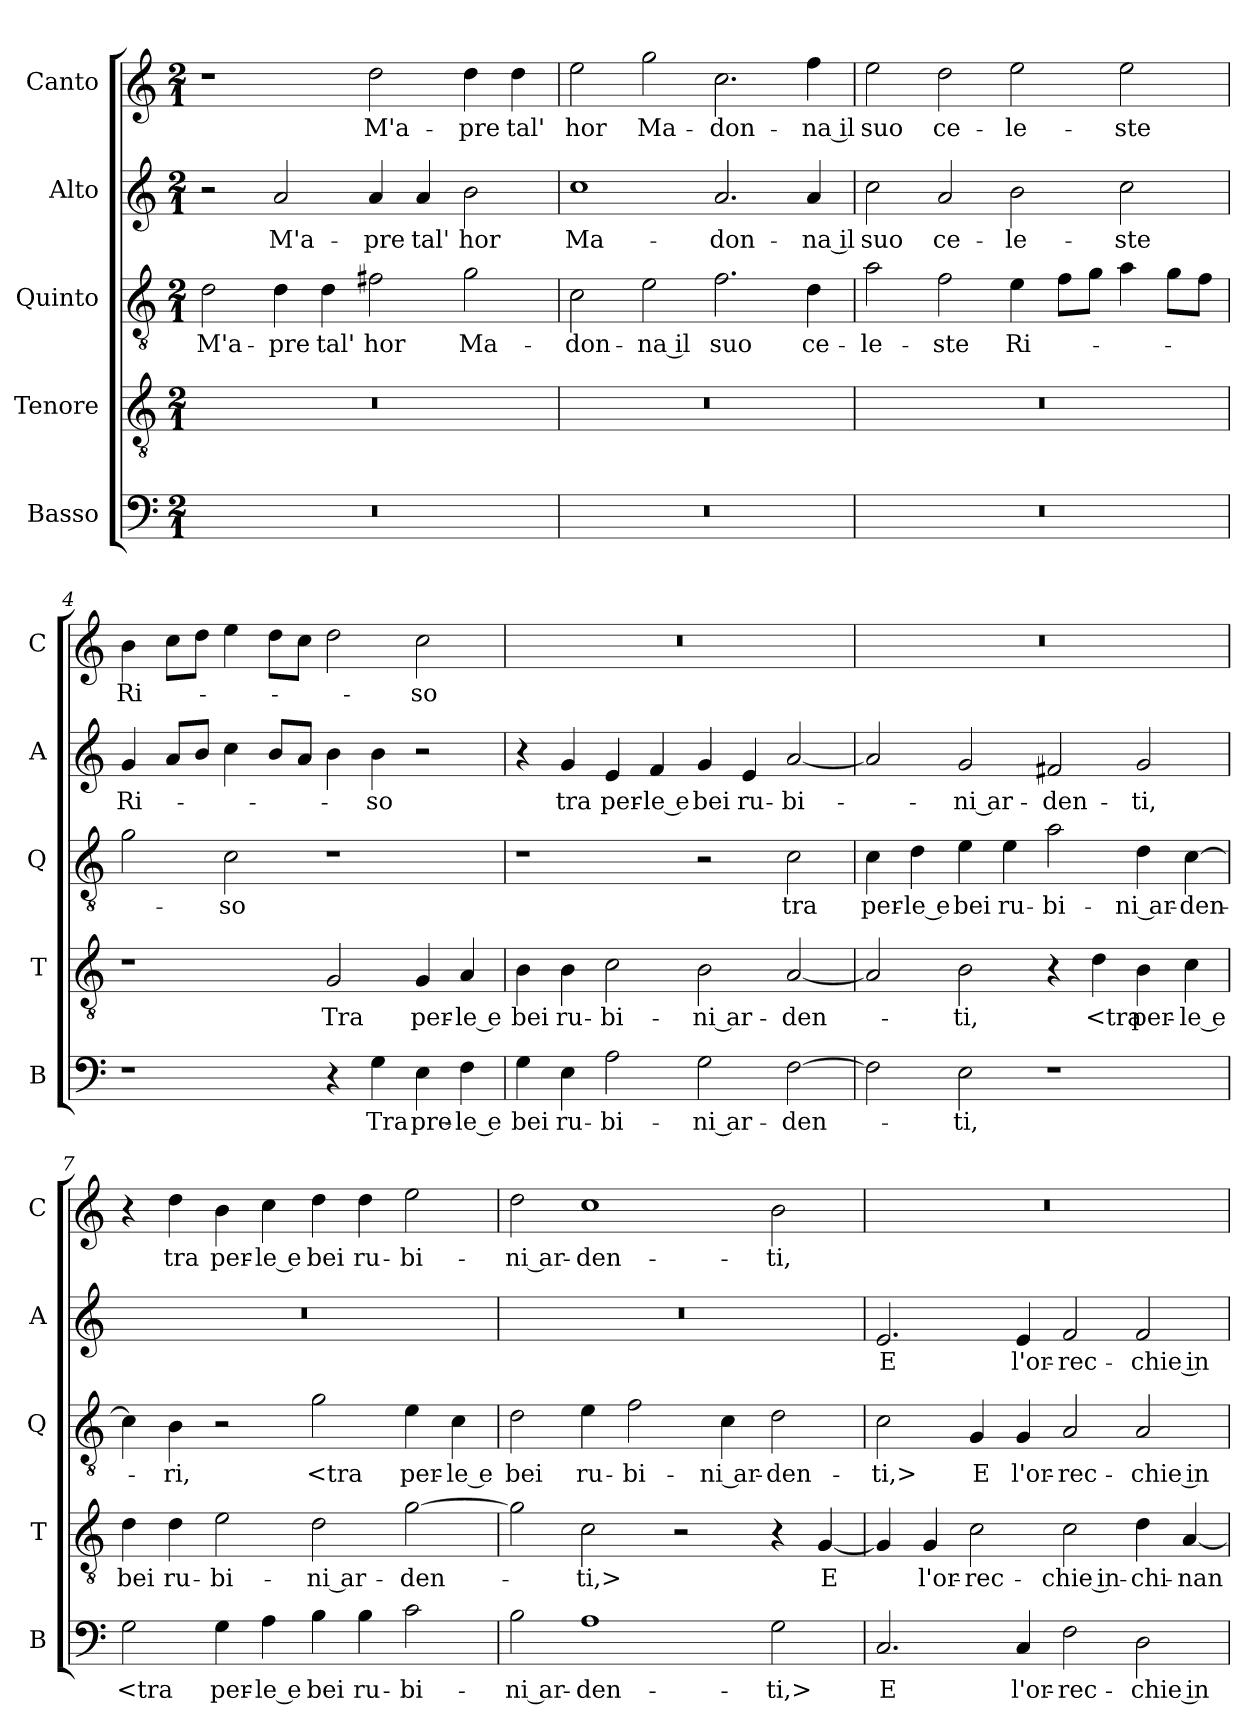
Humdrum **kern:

**kern	**text	**kern	**text	**kern	**text	**kern	**text	**kern	**text
*part5	*part5	*part4	*part4	*part3	*part3	*part2	*part2	*part1	*part1
*staff5	*staff5	*staff4	*staff4	*staff3	*staff3	*staff2	*staff2	*staff1	*staff1
*I"Basso	*	*I"Tenore	*	*I"Quinto	*	*I"Alto	*	*I"Canto	*
*I'B	*	*I'T	*	*I'Q	*	*I'A	*	*I'C	*
*clefF4	*	*clefGv2	*	*clefGv2	*	*clefG2	*	*clefG2	*
*k[]	*	*k[]	*	*k[]	*	*k[]	*	*k[]	*
*M2/1	*	*M2/1	*	*M2/1	*	*M2/1	*	*M2/1	*
=1	=1	=1	=1	=1	=1	=1	=1	=1	=1
0r	.	0r	.	2d	M'a-	2r	.	1r	.
.	.	.	.	4d	-pre	2a	M'a-	.	.
.	.	.	.	4d	tal'	.	.	.	.
.	.	.	.	2f#X	hor	4a	-pre	2dd	M'a-
.	.	.	.	.	.	4a	tal'	.	.
.	.	.	.	2g	Ma-	2b	hor	4dd	-pre
.	.	.	.	.	.	.	.	4dd	tal'
=2	=2	=2	=2	=2	=2	=2	=2	=2	=2
0r	.	0r	.	2c	-don-	1cc	Ma-	2ee	hor
.	.	.	.	2e	-na il	.	.	2gg	Ma-
.	.	.	.	2.f	suo	2.a	-don-	2.cc	-don-
.	.	.	.	4d	ce-	4a	-na il	4ff	-na il
=3	=3	=3	=3	=3	=3	=3	=3	=3	=3
0r	.	0r	.	2a	-le-	2cc	suo	2ee	suo
.	.	.	.	2f	-ste	2a	ce-	2dd	ce-
.	.	.	.	4e	Ri-	2b	-le-	2ee	-le-
.	.	.	.	8fL	.	.	.	.	.
.	.	.	.	8gJ	.	.	.	.	.
.	.	.	.	4a	.	2cc	-ste	2ee	-ste
.	.	.	.	8gL	.	.	.	.	.
.	.	.	.	8fJ	.	.	.	.	.
=4	=4	=4	=4	=4	=4	=4	=4	=4	=4
1r	.	1r	.	2g	.	4g	Ri-	4b	Ri-
.	.	.	.	.	.	8aL	.	8ccL	.
.	.	.	.	.	.	8bJ	.	8ddJ	.
.	.	.	.	2c	-so	4cc	.	4ee	.
.	.	.	.	.	.	8bL	.	8ddL	.
.	.	.	.	.	.	8aJ	.	8ccJ	.
4r	.	2G	Tra	1r	.	4b	.	2dd	.
4G	Tra	.	.	.	.	4b	-so	.	.
4E	pre-	4G	per-	.	.	2r	.	2cc	-so
4F	-le e	4A	-le e	.	.	.	.	.	.
=5	=5	=5	=5	=5	=5	=5	=5	=5	=5
4G	bei	4B	bei	1r	.	4r	.	0r	.
4E	ru-	4B	ru-	.	.	4g	tra	.	.
2A	-bi-	2c	-bi-	.	.	4e	per-	.	.
.	.	.	.	.	.	4f	-le e	.	.
2G	-ni ar-	2B	-ni ar-	2r	.	4g	bei	.	.
.	.	.	.	.	.	4e	ru-	.	.
[2F	-den-	[2A	-den-	2c	tra	[2a	-bi-	.	.
=6	=6	=6	=6	=6	=6	=6	=6	=6	=6
2F]	.	2A]	.	4c	per-	2a]	.	0r	.
.	.	.	.	4d	-le e	.	.	.	.
2E	-ti,	2B	-ti,	4e	bei	2g	-ni ar-	.	.
.	.	.	.	4e	ru-	.	.	.	.
1r	.	4r	.	2a	-bi-	2f#X	-den-	.	.
.	.	4d	<tra	.	.	.	.	.	.
.	.	4B	per-	4d	-ni ar-	2g	-ti,	.	.
.	.	4c	-le e	[4c	-den-	.	.	.	.
=7	=7	=7	=7	=7	=7	=7	=7	=7	=7
2G	<tra	4d	bei	4c]	.	0r	.	4r	.
.	.	4d	ru-	4B	-ri,	.	.	4dd	tra
4G	per-	2e	-bi-	2r	.	.	.	4b	per-
4A	-le e	.	.	.	.	.	.	4cc	-le e
4B	bei	2d	-ni ar-	2g	<tra	.	.	4dd	bei
4B	ru-	.	.	.	.	.	.	4dd	ru-
2c	-bi-	[2g	-den-	4e	per-	.	.	2ee	-bi-
.	.	.	.	4c	-le e	.	.	.	.
=8	=8	=8	=8	=8	=8	=8	=8	=8	=8
2B	-ni ar-	2g]	.	2d	bei	0r	.	2dd	-ni ar-
1A	-den-	2c	-ti,>	4e	ru-	.	.	1cc	-den-
.	.	.	.	2f	-bi-	.	.	.	.
.	.	2r	.	.	.	.	.	.	.
.	.	.	.	4c	-ni ar-	.	.	.	.
2G	-ti,>	4r	.	2d	-den-	.	.	2b	-ti,
.	.	[4G	E	.	.	.	.	.	.
=9	=9	=9	=9	=9	=9	=9	=9	=9	=9
2.C	E	4G]	.	2c	-ti,>	2.e	E	0r	.
.	.	4G	l'or-	.	.	.	.	.	.
.	.	2c	-rec-	4G	E	.	.	.	.
4C	l'or-	.	.	4G	l'or-	4e	l'or-	.	.
2F	-rec-	2c	-chie in-	2A	-rec-	2f	-rec-	.	.
2D	-chie in	4d	-chi-	2A	-chie in	2f	-chie in	.	.
.	.	[4A	-nan-	.	.	.	.	.	.
=	=	=	=	=	=	=	=	=	=
*-	*-	*-	*-	*-	*-	*-	*-	*-	*-
